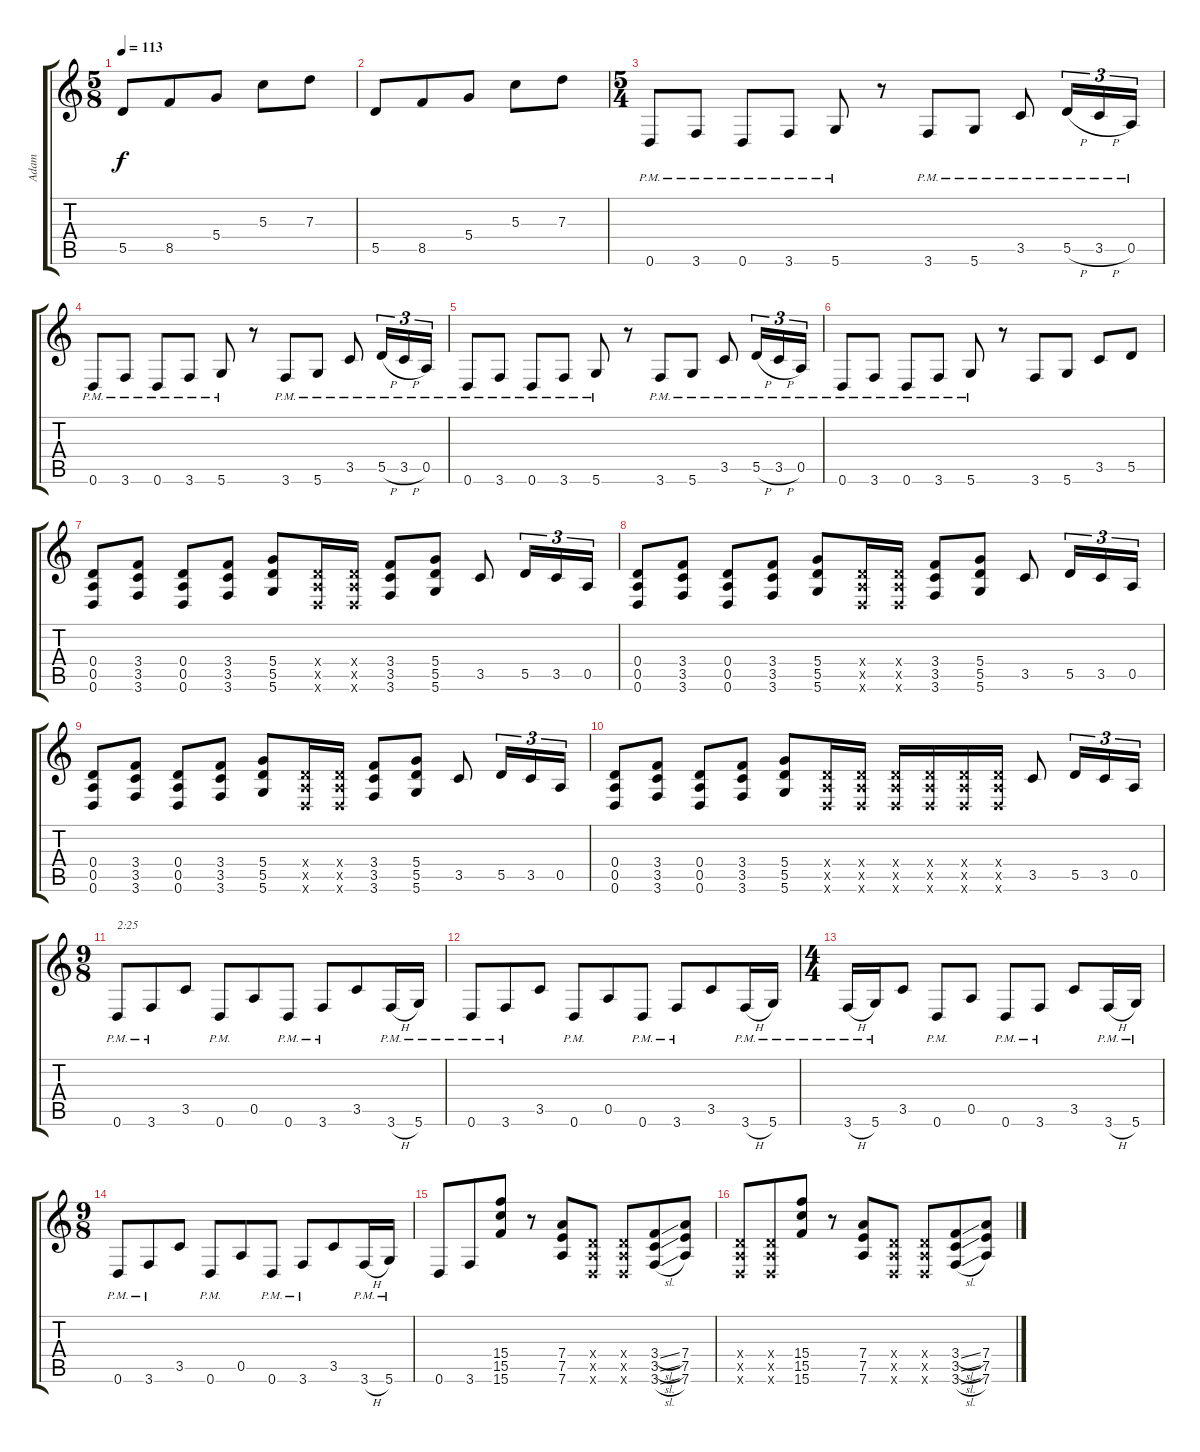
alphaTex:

\track ("Adam" "Adam") {instrument distortionguitar}
\staff {score tabs}
\tuning (E4 B3 G3 D3 A2 D2) {hide}
\ts (5 8)
\tempo 113
\clef g2
\ks c
5.5.8{dy f} 8.5.8 5.4.8 5.3.8 7.3.8 |
5.5.8 8.5.8 5.4.8 5.3.8 7.3.8 |
\ts (5 4)
0.6{pm}.8 3.6{pm}.8 0.6{pm}.8 3.6{pm}.8 5.6{pm}.8 r.8 3.6{pm}.8 5.6{pm}.8 3.5{pm}.8 5.5{h pm}.16{tu (3 2)} 3.5{h pm}.16{tu (3 2)} 0.5{pm}.16{tu (3 2)} |
0.6{pm}.8 3.6{pm}.8 0.6{pm}.8 3.6{pm}.8 5.6{pm}.8 r.8 3.6{pm}.8 5.6{pm}.8 3.5{pm}.8 5.5{h pm}.16{tu (3 2)} 3.5{h pm}.16{tu (3 2)} 0.5{pm}.16{tu (3 2)} |
0.6{pm}.8 3.6{pm}.8 0.6{pm}.8 3.6{pm}.8 5.6{pm}.8 r.8 3.6{pm}.8 5.6{pm}.8 3.5{pm}.8 5.5{h pm}.16{tu (3 2)} 3.5{h pm}.16{tu (3 2)} 0.5{pm}.16{tu (3 2)} |
0.6{pm}.8 3.6{pm}.8 0.6{pm}.8 3.6{pm}.8 5.6{pm}.8 r.8 3.6.8 5.6.8 3.5.8 5.5.8 |
(0.4 0.5 0.6).8 (3.4 3.5 3.6).8 (0.4 0.5 0.6).8 (3.4 3.5 3.6).8 (5.4 5.5 5.6).8 (0.4{x} 0.5{x} 0.6{x}).16 (0.4{x} 0.5{x} 0.6{x}).16 (3.4 3.5 3.6).8 (5.4 5.5 5.6).8 3.5.8 5.5.16{tu (3 2)} 3.5.16{tu (3 2)} 0.5.16{tu (3 2)} |
(0.4 0.5 0.6).8 (3.4 3.5 3.6).8 (0.4 0.5 0.6).8 (3.4 3.5 3.6).8 (5.4 5.5 5.6).8 (0.4{x} 0.5{x} 0.6{x}).16 (0.4{x} 0.5{x} 0.6{x}).16 (3.4 3.5 3.6).8 (5.4 5.5 5.6).8 3.5.8 5.5.16{tu (3 2)} 3.5.16{tu (3 2)} 0.5.16{tu (3 2)} |
(0.4 0.5 0.6).8 (3.4 3.5 3.6).8 (0.4 0.5 0.6).8 (3.4 3.5 3.6).8 (5.4 5.5 5.6).8 (0.4{x} 0.5{x} 0.6{x}).16 (0.4{x} 0.5{x} 0.6{x}).16 (3.4 3.5 3.6).8 (5.4 5.5 5.6).8 3.5.8 5.5.16{tu (3 2)} 3.5.16{tu (3 2)} 0.5.16{tu (3 2)} |
(0.4 0.5 0.6).8 (3.4 3.5 3.6).8 (0.4 0.5 0.6).8 (3.4 3.5 3.6).8 (5.4 5.5 5.6).8 (0.4{x} 0.5{x} 0.6{x}).16 (0.4{x} 0.5{x} 0.6{x}).16 (0.4{x} 0.5{x} 0.6{x}).16 (0.4{x} 0.5{x} 0.6{x}).16 (0.4{x} 0.5{x} 0.6{x}).16 (0.4{x} 0.5{x} 0.6{x}).16 3.5.8 5.5.16{tu (3 2)} 3.5.16{tu (3 2)} 0.5.16{tu (3 2)} |
\ts (9 8)
0.6{pm}.8{txt "2:25"} 3.6{pm}.8 3.5.8 0.6{pm}.8 0.5.8 0.6{pm}.8 3.6{pm}.8 3.5.8 3.6{h pm}.16 5.6{pm}.16 |
0.6{pm}.8 3.6{pm}.8 3.5.8 0.6{pm}.8 0.5.8 0.6{pm}.8 3.6{pm}.8 3.5.8 3.6{h pm}.16 5.6{pm}.16 |
\ts (4 4)
3.6{h pm}.16 5.6{pm}.16 3.5.8 0.6{pm}.8 0.5.8 0.6{pm}.8 3.6{pm}.8 3.5.8 3.6{h pm}.16 5.6{pm}.16 |
\ts (9 8)
0.6{pm}.8 3.6{pm}.8 3.5.8 0.6{pm}.8 0.5.8 0.6{pm}.8 3.6{pm}.8 3.5.8 3.6{h pm}.16 5.6{pm}.16 |
0.6.8 3.6.8 (15.4 15.5 15.6).8 r.8 (7.4 7.5 7.6).8 (0.4{x} 0.5{x} 0.6{x}).8 (0.4{x} 0.5{x} 0.6{x}).8 (3.4{sl} 3.5{sl} 3.6{sl}).8 (7.4 7.5 7.6).8 |
(0.4{x} 0.5{x} 0.6{x}).8 (0.4{x} 0.5{x} 0.6{x}).8 (15.4 15.5 15.6).8 r.8 (7.4 7.5 7.6).8 (0.4{x} 0.5{x} 0.6{x}).8 (0.4{x} 0.5{x} 0.6{x}).8 (3.4{sl} 3.5{sl} 3.6{sl}).8 (7.4 7.5 7.6).8
